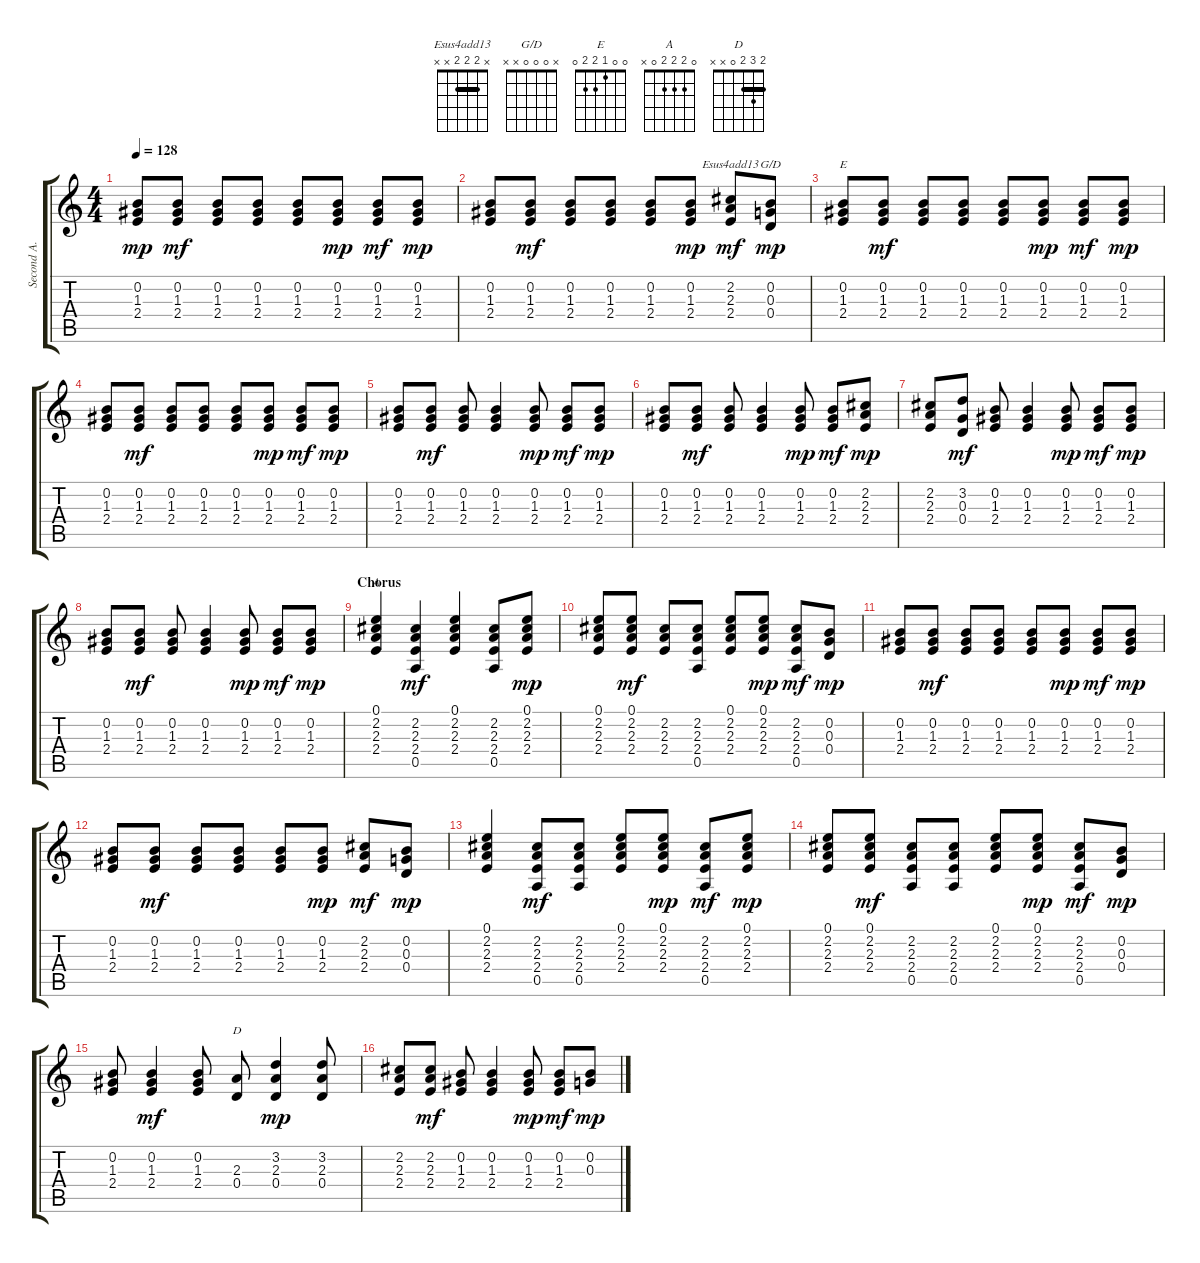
\track ("Second A. Guitar" "Second A. ") {instrument acousticguitarsteel}
\staff {score tabs}
\tuning (E4 B3 G3 D3 A2 E2) {hide}
\chord ("Esus4add13" x 2 2 2 x x) {barre 2}
\chord ("G/D" x 0 0 0 x x)
\chord ("E" 0 0 1 2 2 0)
\chord ("A" 0 2 2 2 0 x)
\chord ("D" 2 3 2 0 x x) {barre 2}
\ts (4 4)
\tempo 128
\clef g2
\ks c
(0.2 1.3 2.4).8{dy mp} (0.2 1.3 2.4).8{dy mf} (0.2 1.3 2.4).8 (0.2 1.3 2.4).8 (0.2 1.3 2.4).8 (0.2 1.3 2.4).8{dy mp} (0.2 1.3 2.4).8{dy mf} (0.2 1.3 2.4).8{dy mp} |
(0.2 1.3 2.4).8 (0.2 1.3 2.4).8{dy mf} (0.2 1.3 2.4).8 (0.2 1.3 2.4).8 (0.2 1.3 2.4).8 (0.2 1.3 2.4).8{dy mp} (2.2 2.3 2.4).8{ch "Esus4add13" dy mf} (0.2 0.3 0.4).8{ch "G/D" dy mp} |
(0.2 1.3 2.4).8{ch "E"} (0.2 1.3 2.4).8{dy mf} (0.2 1.3 2.4).8 (0.2 1.3 2.4).8 (0.2 1.3 2.4).8 (0.2 1.3 2.4).8{dy mp} (0.2 1.3 2.4).8{dy mf} (0.2 1.3 2.4).8{dy mp} |
(0.2 1.3 2.4).8 (0.2 1.3 2.4).8{dy mf} (0.2 1.3 2.4).8 (0.2 1.3 2.4).8 (0.2 1.3 2.4).8 (0.2 1.3 2.4).8{dy mp} (0.2 1.3 2.4).8{dy mf} (0.2 1.3 2.4).8{dy mp} |
(0.2 1.3 2.4).8 (0.2 1.3 2.4).8{dy mf} (0.2 1.3 2.4).8 (0.2 1.3 2.4).4 (0.2 1.3 2.4).8{dy mp} (0.2 1.3 2.4).8{dy mf} (0.2 1.3 2.4).8{dy mp} |
(0.2 1.3 2.4).8 (0.2 1.3 2.4).8{dy mf} (0.2 1.3 2.4).8 (0.2 1.3 2.4).4 (0.2 1.3 2.4).8{dy mp} (0.2 1.3 2.4).8{dy mf} (2.2 2.3 2.4).8{dy mp} |
(2.2 2.3 2.4).8 (3.2 0.3 0.4).8{dy mf} (0.2 1.3 2.4).8 (0.2 1.3 2.4).4 (0.2 1.3 2.4).8{dy mp} (0.2 1.3 2.4).8{dy mf} (0.2 1.3 2.4).8{dy mp} |
(0.2 1.3 2.4).8{volume 3} (0.2 1.3 2.4).8{dy mf} (0.2 1.3 2.4).8 (0.2 1.3 2.4).4 (0.2 1.3 2.4).8{dy mp} (0.2 1.3 2.4).8{dy mf} (0.2 1.3 2.4).8{dy mp} |
\section ("" "Chorus")
(0.1 2.2 2.3 2.4).4{ch "A"} (2.2 2.3 2.4 0.5).4{dy mf} (0.1 2.2 2.3 2.4).4 (2.2 2.3 2.4 0.5).8 (0.1 2.2 2.3 2.4).8{dy mp} |
(0.1 2.2 2.3 2.4).8 (0.1 2.2 2.3 2.4).8{dy mf} (2.2 2.3 2.4).8 (2.2 2.3 2.4 0.5).8 (0.1 2.2 2.3 2.4).8 (0.1 2.2 2.3 2.4).8{dy mp} (2.2 2.3 2.4 0.5).8{dy mf} (0.2 0.3 0.4).8{dy mp} |
(0.2 1.3 2.4).8 (0.2 1.3 2.4).8{dy mf} (0.2 1.3 2.4).8 (0.2 1.3 2.4).8 (0.2 1.3 2.4).8 (0.2 1.3 2.4).8{dy mp} (0.2 1.3 2.4).8{dy mf} (0.2 1.3 2.4).8{dy mp} |
(0.2 1.3 2.4).8 (0.2 1.3 2.4).8{dy mf} (0.2 1.3 2.4).8 (0.2 1.3 2.4).8 (0.2 1.3 2.4).8 (0.2 1.3 2.4).8{dy mp} (2.2 2.3 2.4).8{dy mf} (0.2 0.3 0.4).8{dy mp} |
(0.1 2.2 2.3 2.4).4 (2.2 2.3 2.4 0.5).8{dy mf} (2.2 2.3 2.4 0.5).8 (0.1 2.2 2.3 2.4).8 (0.1 2.2 2.3 2.4).8{dy mp} (2.2 2.3 2.4 0.5).8{dy mf} (0.1 2.2 2.3 2.4).8{dy mp} |
(0.1 2.2 2.3 2.4).8 (0.1 2.2 2.3 2.4).8{dy mf} (2.2 2.3 2.4 0.5).8 (2.2 2.3 2.4 0.5).8 (0.1 2.2 2.3 2.4).8 (0.1 2.2 2.3 2.4).8{dy mp} (2.2 2.3 2.4 0.5).8{dy mf} (0.2 0.3 0.4).8{dy mp} |
(0.2 1.3 2.4).8 (0.2 1.3 2.4).4{dy mf} (0.2 1.3 2.4).8 (2.3 0.4).8{ch "D"} (3.2 2.3 0.4).4{dy mp} (3.2 2.3 0.4).8 |
(2.2 2.3 2.4).8 (2.2 2.3 2.4).8{dy mf} (0.2 1.3 2.4).8 (0.2 1.3 2.4).4 (0.2 1.3 2.4).8{dy mp} (0.2 1.3 2.4).8{dy mf} (0.2 0.3).8{dy mp}
